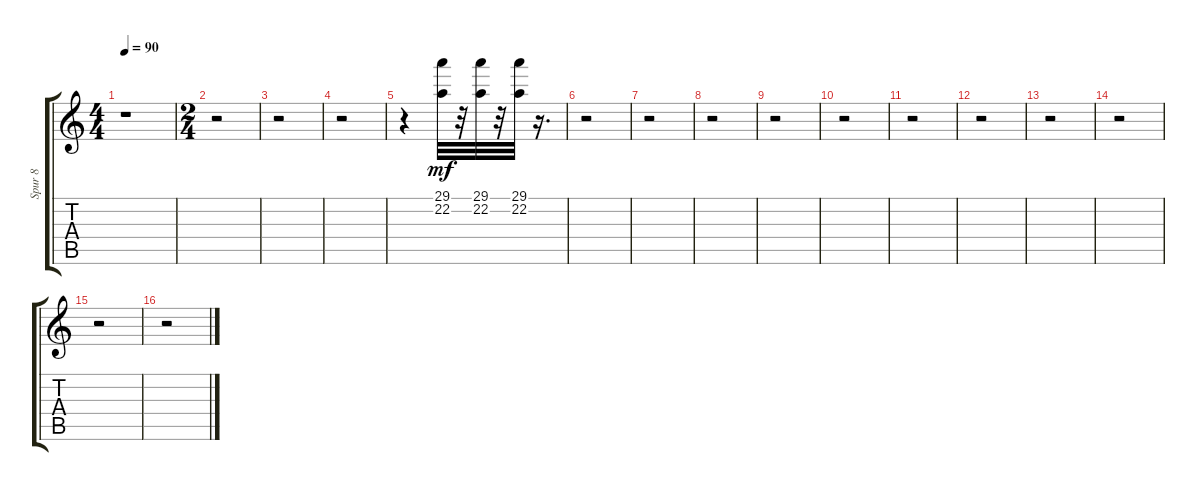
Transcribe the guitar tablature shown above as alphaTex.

\track ("Spur 8" "Spur 8") {instrument fx3crystal}
\staff {score tabs}
\tuning (E4 B3 G3 D3 A2 E2) {hide}
\ts (4 4)
\tempo 90
\clef g2
\ks c
r.1{dy mf instrument fx3crystal} |
\ts (2 4)
r.2 |
r.2 |
r.2 |
r.4 (29.1 22.2).32 r.32 (29.1 22.2).32 r.32 (29.1 22.2).32 r.16{d} |
r.2 |
r.2 |
r.2 |
r.2 |
r.2 |
r.2 |
r.2 |
r.2 |
r.2 |
r.2 |
r.2
